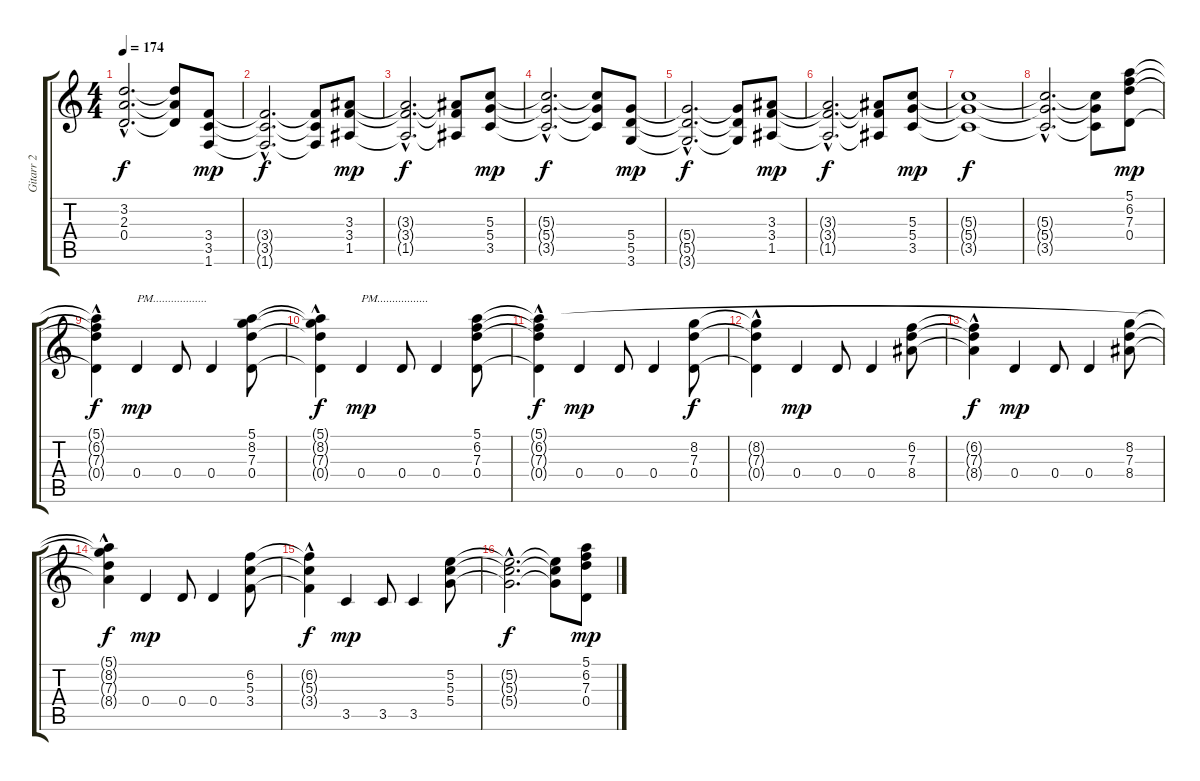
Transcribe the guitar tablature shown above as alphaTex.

\track ("Gitarr 2" "Gitarr 2") {instrument distortionguitar}
\staff {score tabs}
\tuning (E4 B3 G3 D3 A2 E2) {hide}
\ts (4 4)
\tempo 174
\clef g2
\ks c
(3.2{hac t} 2.3{hac t} 0.4{hac t}).2{d dy f} (3.2{t} 2.3{t} 0.4{t}).8 (3.4 3.5 1.6).8{dy mp} |
(3.4{hac t} 3.5{hac t} 1.6{hac t}).2{d dy f} (3.4{t} 3.5{t} 1.6{t}).8 (3.3 3.4 1.5).8{dy mp} |
(3.3{hac t} 3.4{hac t} 1.5{hac t}).2{d dy f} (3.3{t} 3.4{t} 1.5{t}).8 (5.3 5.4 3.5).8{dy mp} |
(5.3{hac t} 5.4{hac t} 3.5{hac t}).2{d dy f} (5.3{t} 5.4{t} 3.5{t}).8 (5.4 5.5 3.6).8{dy mp} |
(5.4{hac t} 5.5{hac t} 3.6{hac t}).2{d dy f} (5.4{t} 5.5{t} 3.6{t}).8 (3.3 3.4 1.5).8{dy mp} |
(3.3{hac t} 3.4{hac t} 1.5{hac t}).2{d dy f} (3.3{t} 3.4{t} 1.5{t}).8 (5.3 5.4 3.5).8{dy mp} |
(5.3{t} 5.4{t} 3.5{t}).1{dy f} |
(5.3{hac t} 5.4{hac t} 3.5{hac t}).2{d} (5.3{t} 5.4{t} 3.5{t}).8 (5.1 6.2 7.3 0.4).8{dy mp} |
(5.1{hac t} 6.2{hac t} 7.3{hac t} 0.4{t}).4{dy f} 0.4.4{txt "PM.................." dy mp} 0.4.8 0.4.4 (5.1 8.2 7.3 0.4).8 |
(5.1{hac t} 8.2{hac t} 7.3{hac t} 0.4{t}).4{dy f} 0.4.4{txt "PM................." dy mp} 0.4.8 0.4.4 (5.1 6.2 7.3 0.4).8 |
(5.1{hac t} 6.2{hac t} 7.3{hac t} 0.4{t}).4{dy f} 0.4.4{dy mp} 0.4.8 0.4.4 (8.2 7.3 0.4).8{dy f} |
(8.2{hac t} 7.3{t} 0.4{t}).4 0.4.4{dy mp} 0.4.8 0.4.4 (6.2 7.3 8.4).8 |
(6.2{hac t} 7.3{t} 8.4{t}).4{dy f} 0.4.4{dy mp} 0.4.8 0.4.4 (8.2 7.3 8.4).8 |
(5.1{hac t} 8.2{hac t} 7.3{t} 8.4{t}).4{dy f} 0.4.4{dy mp} 0.4.8 0.4.4 (6.2 5.3 3.4).8 |
(6.2{hac t} 5.3{t} 3.4{hac t}).4{dy f} 3.5.4{dy mp} 3.5.8 3.5.4 (5.2 5.3 5.4).8 |
(5.2{hac t} 5.3{hac t} 5.4{hac t}).2{d dy f} (5.2{t} 5.3{t} 5.4{t}).8 (5.1 6.2 7.3 0.4).8{dy mp}
